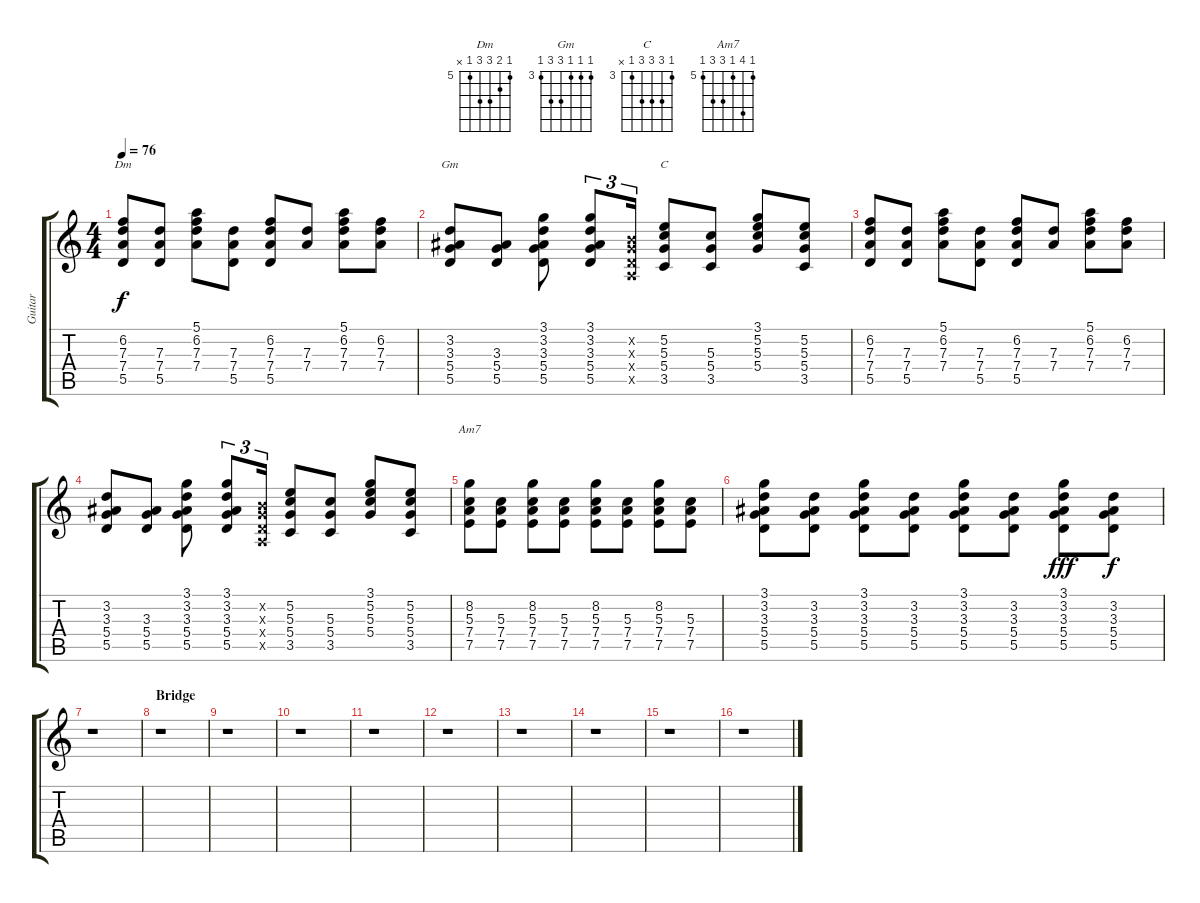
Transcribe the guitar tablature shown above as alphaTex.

\track ("Guitar" "Guitar") {instrument acousticguitarnylon}
\staff {score tabs}
\tuning (E4 B3 G3 D3 A2 E2) {hide}
\chord ("Dm" 5 6 7 7 5 x) {firstfret 5}
\chord ("Gm" 3 3 3 5 5 3) {firstfret 3}
\chord ("C" 3 5 5 5 3 x) {firstfret 3}
\chord ("Am7" 5 8 5 7 7 5) {firstfret 5}
\ts (4 4)
\tempo 76
\clef g2
\ks c
(6.2 7.3 7.4 5.5).8{ch "Dm" dy f} (7.3 7.4 5.5).8 (5.1 6.2 7.3 7.4).8 (7.3 7.4 5.5).8 (6.2 7.3 7.4 5.5).8 (7.3 7.4).8 (5.1 6.2 7.3 7.4).8 (6.2 7.3 7.4).8 |
(3.2 3.3 5.4 5.5).8{ch "Gm"} (3.3 5.4 5.5).8 (3.1 3.2 3.3 5.4 5.5).8 (3.1 3.2 3.3 5.4 5.5).8{tu (3 2)} (0.2{x} 0.3{x} 0.4{x} 0.5{x}).16{tu (3 2)} (5.2 5.3 5.4 3.5).8{ch "C"} (5.3 5.4 3.5).8 (3.1 5.2 5.3 5.4).8 (5.2 5.3 5.4 3.5).8 |
(6.2 7.3 7.4 5.5).8 (7.3 7.4 5.5).8 (5.1 6.2 7.3 7.4).8 (7.3 7.4 5.5).8 (6.2 7.3 7.4 5.5).8 (7.3 7.4).8 (5.1 6.2 7.3 7.4).8 (6.2 7.3 7.4).8 |
(3.2 3.3 5.4 5.5).8 (3.3 5.4 5.5).8 (3.1 3.2 3.3 5.4 5.5).8 (3.1 3.2 3.3 5.4 5.5).8{tu (3 2)} (0.2{x} 0.3{x} 0.4{x} 0.5{x}).16{tu (3 2)} (5.2 5.3 5.4 3.5).8 (5.3 5.4 3.5).8 (3.1 5.2 5.3 5.4).8 (5.2 5.3 5.4 3.5).8 |
(8.2 5.3 7.4 7.5).8{ch "Am7"} (5.3 7.4 7.5).8 (8.2 5.3 7.4 7.5).8 (5.3 7.4 7.5).8 (8.2 5.3 7.4 7.5).8 (5.3 7.4 7.5).8 (8.2 5.3 7.4 7.5).8 (5.3 7.4 7.5).8 |
(3.1 3.2 3.3 5.4 5.5).8 (3.2 3.3 5.4 5.5).8 (3.1 3.2 3.3 5.4 5.5).8 (3.2 3.3 5.4 5.5).8 (3.1 3.2 3.3 5.4 5.5).8 (3.2 3.3 5.4 5.5).8 (3.1 3.2 3.3 5.4 5.5).8{dy fff} (3.2 3.3 5.4 5.5).8{dy f} |
r.1 |
\section ("" "Bridge")
r.1 |
r.1 |
r.1 |
r.1 |
r.1 |
r.1 |
r.1 |
r.1 |
r.1
